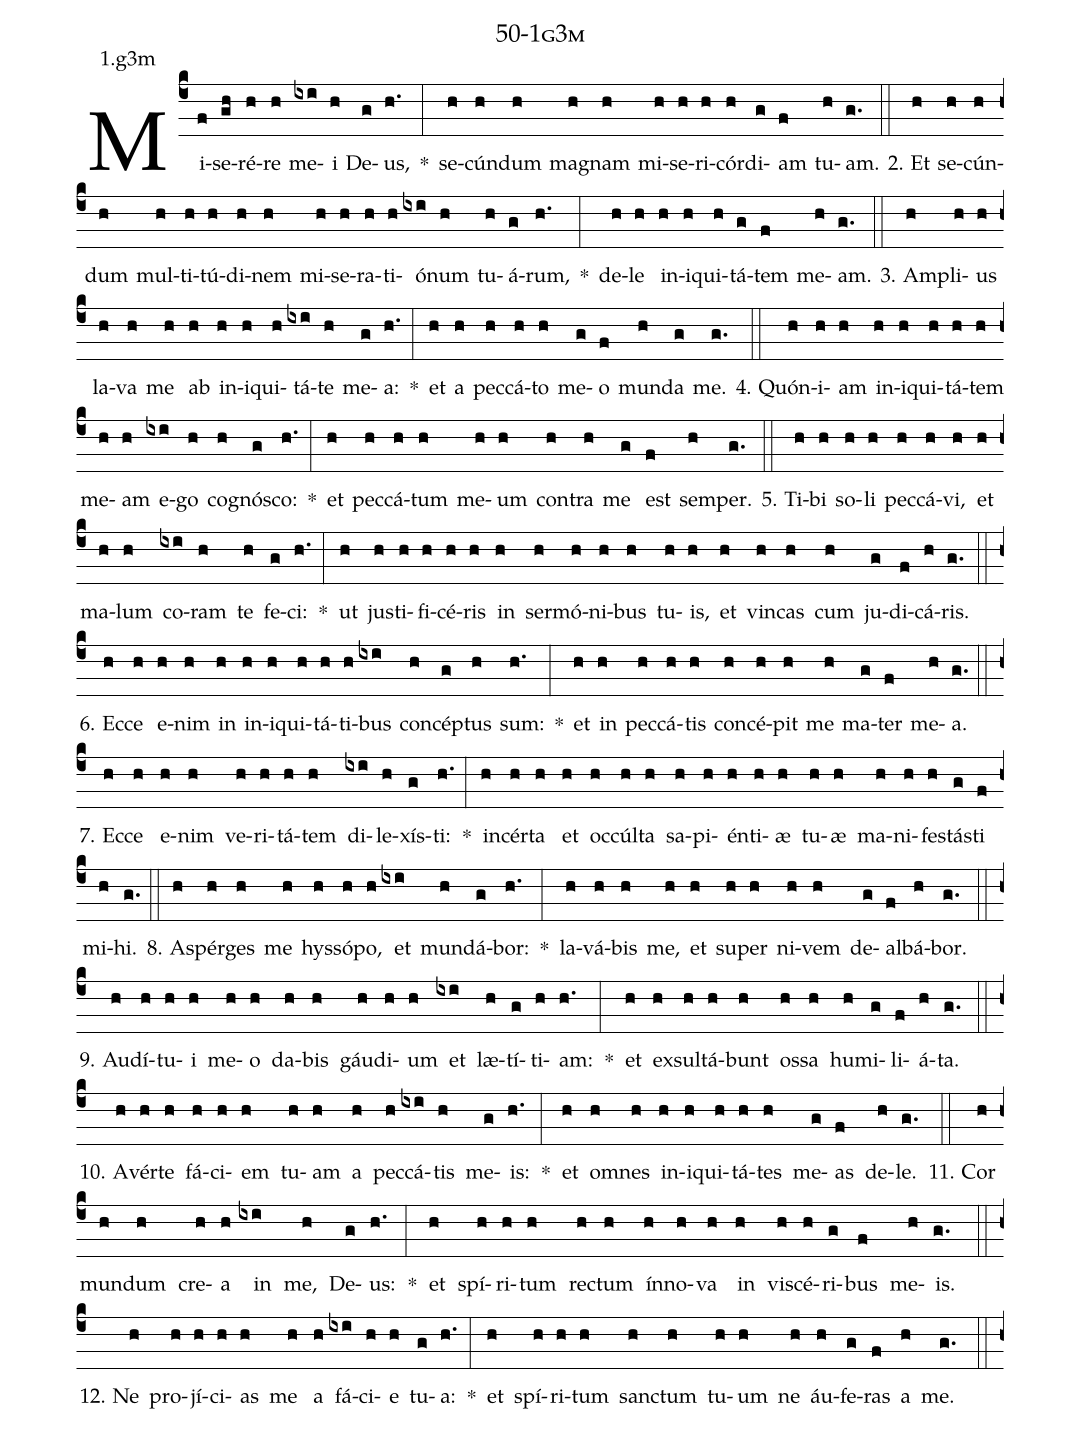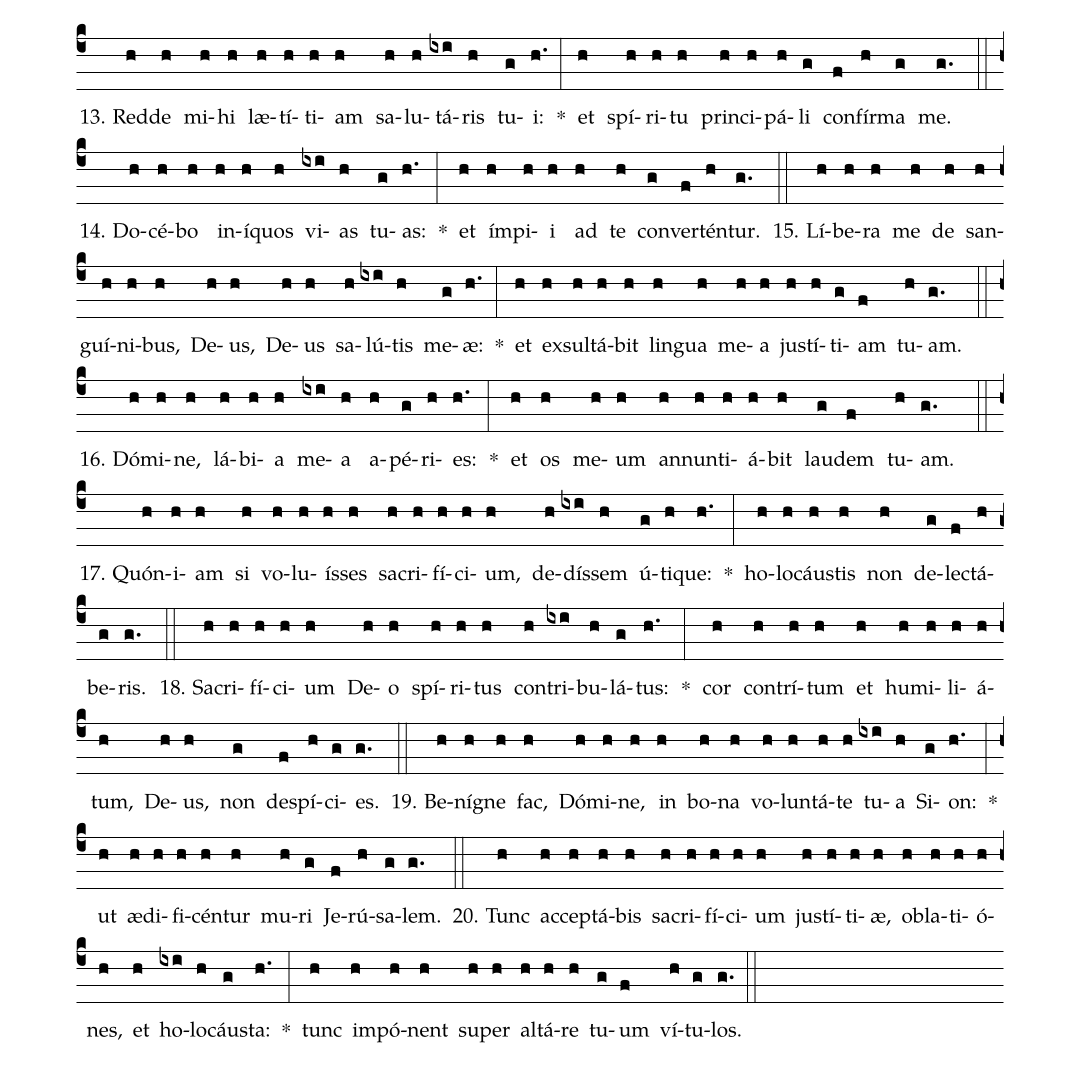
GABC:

name: 50-1g3m;
annotation: 1.g3m;
%%
(c4)Mi(f)se(gh)ré(h)re(h) me(ixi)i(h) De(g)us,(h.) *(:) se(h)cún(h)dum(h) ma(h)gnam(h) mi(h)se(h)ri(h)cór(h)di(g)am(f) tu(h)am.(g.) (::)
2. Et(h) se(h)cún(h)dum(h) mul(h)ti(h)tú(h)di(h)nem(h) mi(h)se(h)ra(h)ti(h)ó(ixi)num(h) tu(h)á(g)rum,(h.) *(:) de(h)le(h) in(h)i(h)qui(h)tá(g)tem(f) me(h)am.(g.) (::)
3. Am(h)pli(h)us(h) la(h)va(h) me(h) ab(h) in(h)i(h)qui(h)tá(ixi)te(h) me(g)a:(h.) *(:) et(h) a(h) pec(h)cá(h)to(h) me(g)o(f) mun(h)da(g) me.(g.) (::)
4. Quón(h)i(h)am(h) in(h)i(h)qui(h)tá(h)tem(h) me(h)am(h) e(ixi)go(h) co(h)gnós(g)co:(h.) *(:) et(h) pec(h)cá(h)tum(h) me(h)um(h) con(h)tra(h) me(g) est(f) sem(h)per.(g.) (::)
5. Ti(h)bi(h) so(h)li(h) pec(h)cá(h)vi,(h) et(h) ma(h)lum(h) co(ixi)ram(h) te(h) fe(g)ci:(h.) *(:) ut(h) jus(h)ti(h)fi(h)cé(h)ris(h) in(h) ser(h)mó(h)ni(h)bus(h) tu(h)is,(h) et(h) vin(h)cas(h) cum(h) ju(g)di(f)cá(h)ris.(g.) (::)
6. Ec(h)ce(h) e(h)nim(h) in(h) in(h)i(h)qui(h)tá(h)ti(h)bus(ixi) con(h)cép(g)tus(h) sum:(h.) *(:) et(h) in(h) pec(h)cá(h)tis(h) con(h)cé(h)pit(h) me(h) ma(g)ter(f) me(h)a.(g.) (::)
7. Ec(h)ce(h) e(h)nim(h) ve(h)ri(h)tá(h)tem(h) di(ixi)le(h)xís(g)ti:(h.) *(:) in(h)cér(h)ta(h) et(h) oc(h)cúl(h)ta(h) sa(h)pi(h)én(h)ti(h)æ(h) tu(h)æ(h) ma(h)ni(h)fes(h)tás(g)ti(f) mi(h)hi.(g.) (::)
8. A(h)spér(h)ges(h) me(h) hys(h)só(h)po,(h) et(ixi) mun(h)dá(g)bor:(h.) *(:) la(h)vá(h)bis(h) me,(h) et(h) su(h)per(h) ni(h)vem(h) de(g)al(f)bá(h)bor.(g.) (::)
9. Au(h)dí(h)tu(h)i(h) me(h)o(h) da(h)bis(h) gáu(h)di(h)um(h) et(ixi) læ(h)tí(g)ti(h)am:(h.) *(:) et(h) ex(h)sul(h)tá(h)bunt(h) os(h)sa(h) hu(h)mi(g)li(f)á(h)ta.(g.) (::)
10. A(h)vér(h)te(h) fá(h)ci(h)em(h) tu(h)am(h) a(h) pec(h)cá(ixi)tis(h) me(g)is:(h.) *(:) et(h) om(h)nes(h) in(h)i(h)qui(h)tá(h)tes(h) me(g)as(f) de(h)le.(g.) (::)
11. Cor(h) mun(h)dum(h) cre(h)a(h) in(ixi) me,(h) De(g)us:(h.) *(:) et(h) spí(h)ri(h)tum(h) rec(h)tum(h) ín(h)no(h)va(h) in(h) vi(h)scé(h)ri(g)bus(f) me(h)is.(g.) (::)
12. Ne(h) pro(h)jí(h)ci(h)as(h) me(h) a(h) fá(ixi)ci(h)e(h) tu(g)a:(h.) *(:) et(h) spí(h)ri(h)tum(h) sanc(h)tum(h) tu(h)um(h) ne(h) áu(h)fe(g)ras(f) a(h) me.(g.) (::)
13. Red(h)de(h) mi(h)hi(h) læ(h)tí(h)ti(h)am(h) sa(h)lu(h)tá(ixi)ris(h) tu(g)i:(h.) *(:) et(h) spí(h)ri(h)tu(h) prin(h)ci(h)pá(h)li(g) con(f)fír(h)ma(g) me.(g.) (::)
14. Do(h)cé(h)bo(h) in(h)í(h)quos(h) vi(ixi)as(h) tu(g)as:(h.) *(:) et(h) ím(h)pi(h)i(h) ad(h) te(h) con(g)ver(f)tén(h)tur.(g.) (::)
15. Lí(h)be(h)ra(h) me(h) de(h) san(h)guí(h)ni(h)bus,(h) De(h)us,(h) De(h)us(h) sa(h)lú(ixi)tis(h) me(g)æ:(h.) *(:) et(h) ex(h)sul(h)tá(h)bit(h) lin(h)gua(h) me(h)a(h) jus(h)tí(h)ti(g)am(f) tu(h)am.(g.) (::)
16. Dó(h)mi(h)ne,(h) lá(h)bi(h)a(h) me(ixi)a(h) a(h)pé(g)ri(h)es:(h.) *(:) et(h) os(h) me(h)um(h) an(h)nun(h)ti(h)á(h)bit(h) lau(g)dem(f) tu(h)am.(g.) (::)
17. Quón(h)i(h)am(h) si(h) vo(h)lu(h)ís(h)ses(h) sa(h)cri(h)fí(h)ci(h)um,(h) de(h)dís(ixi)sem(h) ú(g)ti(h)que:(h.) *(:) ho(h)lo(h)cáus(h)tis(h) non(h) de(g)lec(f)tá(h)be(g)ris.(g.) (::)
18. Sa(h)cri(h)fí(h)ci(h)um(h) De(h)o(h) spí(h)ri(h)tus(h) con(h)tri(ixi)bu(h)lá(g)tus:(h.) *(:) cor(h) con(h)trí(h)tum(h) et(h) hu(h)mi(h)li(h)á(h)tum,(h) De(h)us,(h) non(g) de(f)spí(h)ci(g)es.(g.) (::)
19. Be(h)ní(h)gne(h) fac,(h) Dó(h)mi(h)ne,(h) in(h) bo(h)na(h) vo(h)lun(h)tá(h)te(h) tu(ixi)a(h) Si(g)on:(h.) *(:) ut(h) æ(h)di(h)fi(h)cén(h)tur(h) mu(h)ri(g) Je(f)rú(h)sa(g)lem.(g.) (::)
20. Tunc(h) ac(h)cep(h)tá(h)bis(h) sa(h)cri(h)fí(h)ci(h)um(h) jus(h)tí(h)ti(h)æ,(h) ob(h)la(h)ti(h)ó(h)nes,(h) et(h) ho(ixi)lo(h)cáus(g)ta:(h.) *(:) tunc(h) im(h)pó(h)nent(h) su(h)per(h) al(h)tá(h)re(h) tu(g)um(f) ví(h)tu(g)los.(g.) (::)
